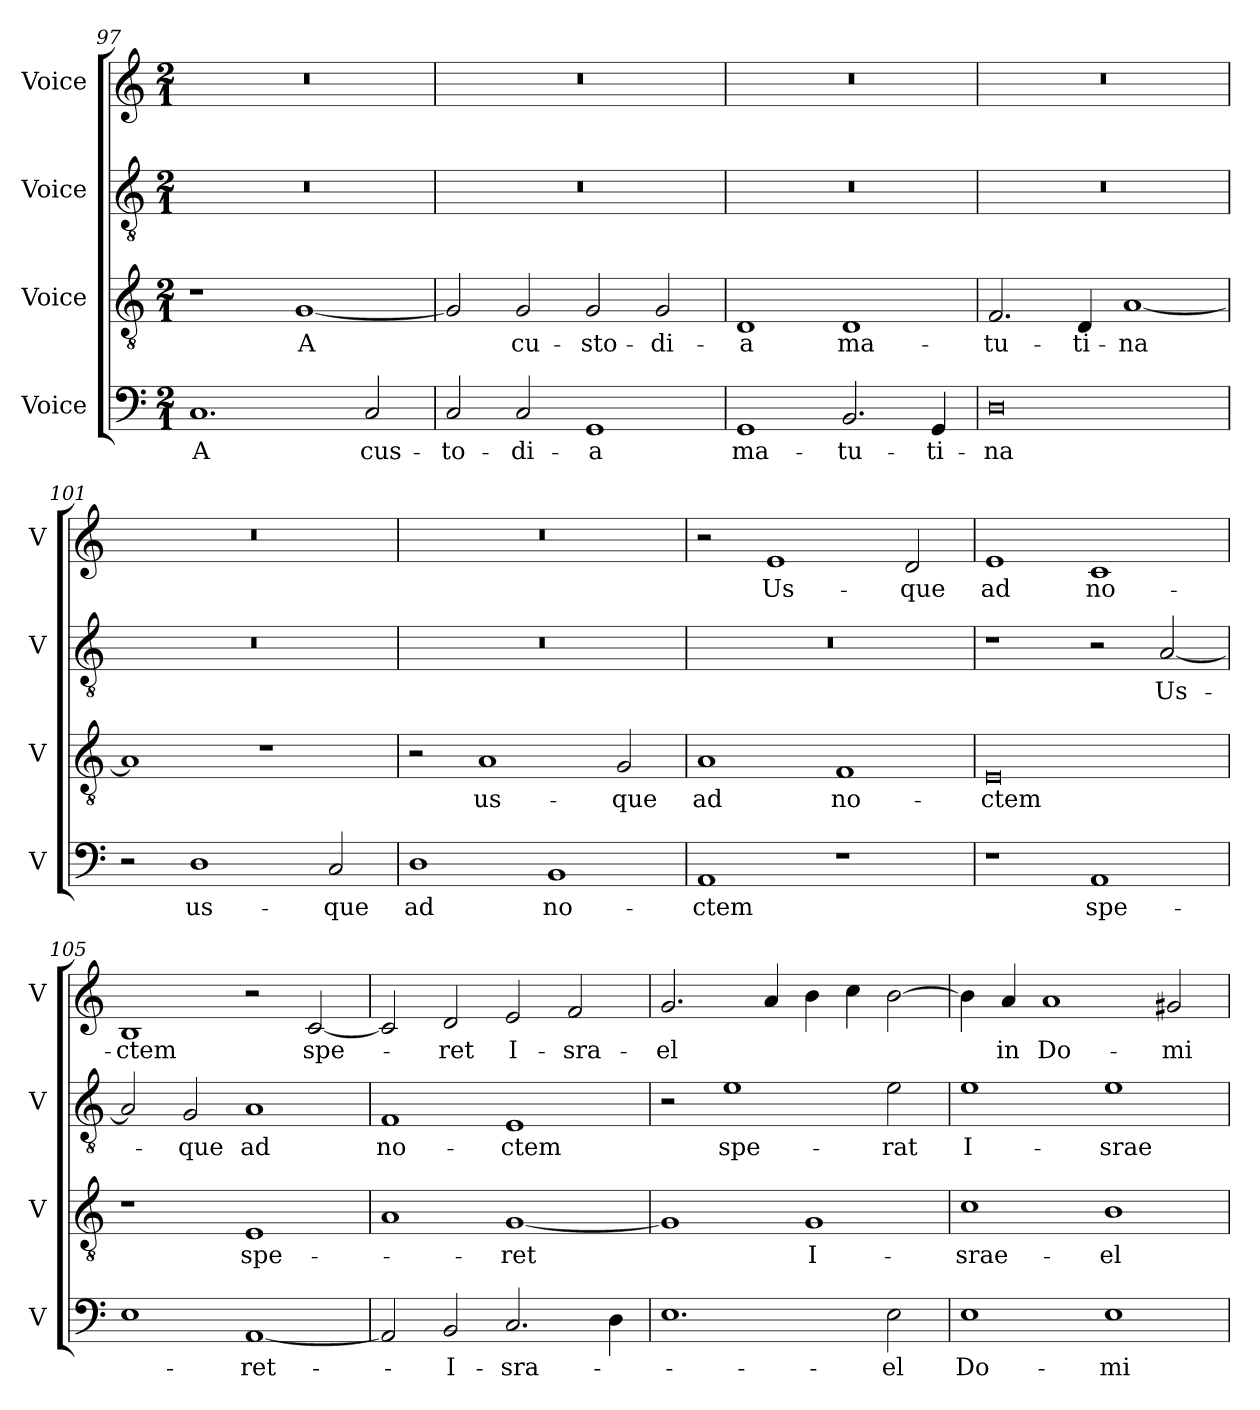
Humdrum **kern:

**kern	**text	**kern	**text	**kern	**text	**kern	**text
*part4	*part4	*part3	*part3	*part2	*part2	*part1	*part1
*staff4	*staff4	*staff3	*staff3	*staff2	*staff2	*staff1	*staff1
*I"Voice	*	*I"Voice	*	*I"Voice	*	*I"Voice	*
*I'V	*	*I'V	*	*I'V	*	*I'V	*
*clefF4	*	*clefGv2	*	*clefGv2	*	*clefG2	*
*k[]	*	*k[]	*	*k[]	*	*k[]	*
*M2/1	*	*M2/1	*	*M2/1	*	*M2/1	*
=97	=97	=97	=97	=97	=97	=97	=97
!	!LO:LY:b	!	!	!	!	!	!
1.C	A	1r	.	0r	.	0r	.
!	!	!	!LO:LY:b	!	!	!	!
.	.	[1G	A	.	.	.	.
!	!LO:LY:b	!	!	!	!	!	!
2C/	cus-	.	.	.	.	.	.
=98	=98	=98	=98	=98	=98	=98	=98
!	!LO:LY:b	!	!	!	!	!	!
2C/	-to-	2G/]	.	0r	.	0r	.
!	!LO:LY:b	!	!LO:LY:b	!	!	!	!
2C/	-di-	2G/	cu-	.	.	.	.
!	!LO:LY:b	!	!LO:LY:b	!	!	!	!
1GG	-a	2G/	-sto-	.	.	.	.
!	!	!	!LO:LY:b	!	!	!	!
.	.	2G/	-di-	.	.	.	.
!!LO:PB:g=z
=99	=99	=99	=99	=99	=99	=99	=99
!	!LO:LY:b	!	!LO:LY:b	!	!	!	!
1GG	ma-	1D	-a	0r	.	0r	.
!	!LO:LY:b	!	!LO:LY:b	!	!	!	!
2.BB/	-tu-	1D	ma-	.	.	.	.
!	!LO:LY:b	!	!	!	!	!	!
4GG/	-ti-	.	.	.	.	.	.
=100	=100	=100	=100	=100	=100	=100	=100
!	!LO:LY:b	!	!LO:LY:b	!	!	!	!
0D	-na	2.F/	-tu-	0r	.	0r	.
!	!	!	!LO:LY:b	!	!	!	!
.	.	4D/	-ti-	.	.	.	.
!	!	!	!LO:LY:b	!	!	!	!
.	.	[1A	-na	.	.	.	.
=101	=101	=101	=101	=101	=101	=101	=101
2r	.	1A]	.	0r	.	0r	.
!	!LO:LY:b	!	!	!	!	!	!
1D	us-	.	.	.	.	.	.
.	.	1r	.	.	.	.	.
!	!LO:LY:b	!	!	!	!	!	!
2C/	-que	.	.	.	.	.	.
=102	=102	=102	=102	=102	=102	=102	=102
!	!LO:LY:b	!	!	!	!	!	!
1D	ad	2r	.	0r	.	0r	.
!	!	!	!LO:LY:b	!	!	!	!
.	.	1A	us-	.	.	.	.
!	!LO:LY:b	!	!	!	!	!	!
1BB	no-	.	.	.	.	.	.
!	!	!	!LO:LY:b	!	!	!	!
.	.	2G/	-que	.	.	.	.
!!LO:LB:g=z
=103	=103	=103	=103	=103	=103	=103	=103
!	!LO:LY:b	!	!LO:LY:b	!	!	!	!
1AA	-ctem	1A	ad	0r	.	2r	.
!	!	!	!	!	!	!	!LO:LY:b
.	.	.	.	.	.	1e	Us-
!	!	!	!LO:LY:b	!	!	!	!
1r	.	1F	no-	.	.	.	.
!	!	!	!	!	!	!	!LO:LY:b
.	.	.	.	.	.	2d/	-que
=104	=104	=104	=104	=104	=104	=104	=104
!	!	!	!LO:LY:b	!	!	!	!LO:LY:b
1r	.	0E	-ctem	1r	.	1e	ad
!	!LO:LY:b	!	!	!	!	!	!LO:LY:b
1AA	spe-	.	.	2r	.	1c	no-
!	!	!	!	!	!LO:LY:b	!	!
.	.	.	.	[2A/	Us-	.	.
=105	=105	=105	=105	=105	=105	=105	=105
!	!	!	!	!	!	!	!LO:LY:b
1E	.	1r	.	2A/]	.	1B	-ctem
!	!	!	!	!	!LO:LY:b	!	!
.	.	.	.	2G/	-que	.	.
!	!LO:LY:b	!	!LO:LY:b	!	!LO:LY:b	!	!
[1AA	-ret-	1E	spe-	1A	ad	2r	.
!	!	!	!	!	!	!	!LO:LY:b
.	.	.	.	.	.	[2c/	spe-
=106	=106	=106	=106	=106	=106	=106	=106
!	!	!	!	!	!LO:LY:b	!	!
2AA/]	.	1A	.	1F	no-	2c/]	.
!	!LO:LY:b	!	!	!	!	!	!LO:LY:b
2BB/	-I-	.	.	.	.	2d/	-ret
!	!LO:LY:b	!	!LO:LY:b	!	!LO:LY:b	!	!LO:LY:b
2.C/	-sra-	[1G	-ret	1E	-ctem	2e/	I-
!	!	!	!	!	!	!	!LO:LY:b
.	.	.	.	.	.	2f/	-sra-
4D\	.	.	.	.	.	.	.
!!LO:LB:g=z
=107	=107	=107	=107	=107	=107	=107	=107
!	!	!	!	!	!	!	!LO:LY:b
1.E	.	1G]	.	2r	.	2.g/	-el
!	!	!	!	!	!LO:LY:b	!	!
.	.	.	.	1e	spe-	.	.
.	.	.	.	.	.	4a/	.
!	!	!	!LO:LY:b	!	!	!	!
.	.	1G	I-	.	.	4b\	.
.	.	.	.	.	.	4cc\	.
!	!LO:LY:b	!	!	!	!LO:LY:b	!	!
2E\	-el	.	.	2e\	-rat	[2b\	.
=108	=108	=108	=108	=108	=108	=108	=108
!	!LO:LY:b	!	!LO:LY:b	!	!LO:LY:b	!	!
1E	Do-	1c	-srae-	1e	I-	4b\]	.
!	!	!	!	!	!	!	!LO:LY:b
.	.	.	.	.	.	4a/	in
!	!	!	!	!	!	!	!LO:LY:b
.	.	.	.	.	.	1a	Do-
!	!LO:LY:b	!	!LO:LY:b	!	!LO:LY:b	!	!
1E	-mi-	1B	-el	1e	-srae-	.	.
!	!	!	!	!	!	!	!LO:LY:b
.	.	.	.	.	.	2g#X/	-mi-
=	=	=	=	=	=	=	=
*-	*-	*-	*-	*-	*-	*-	*-
